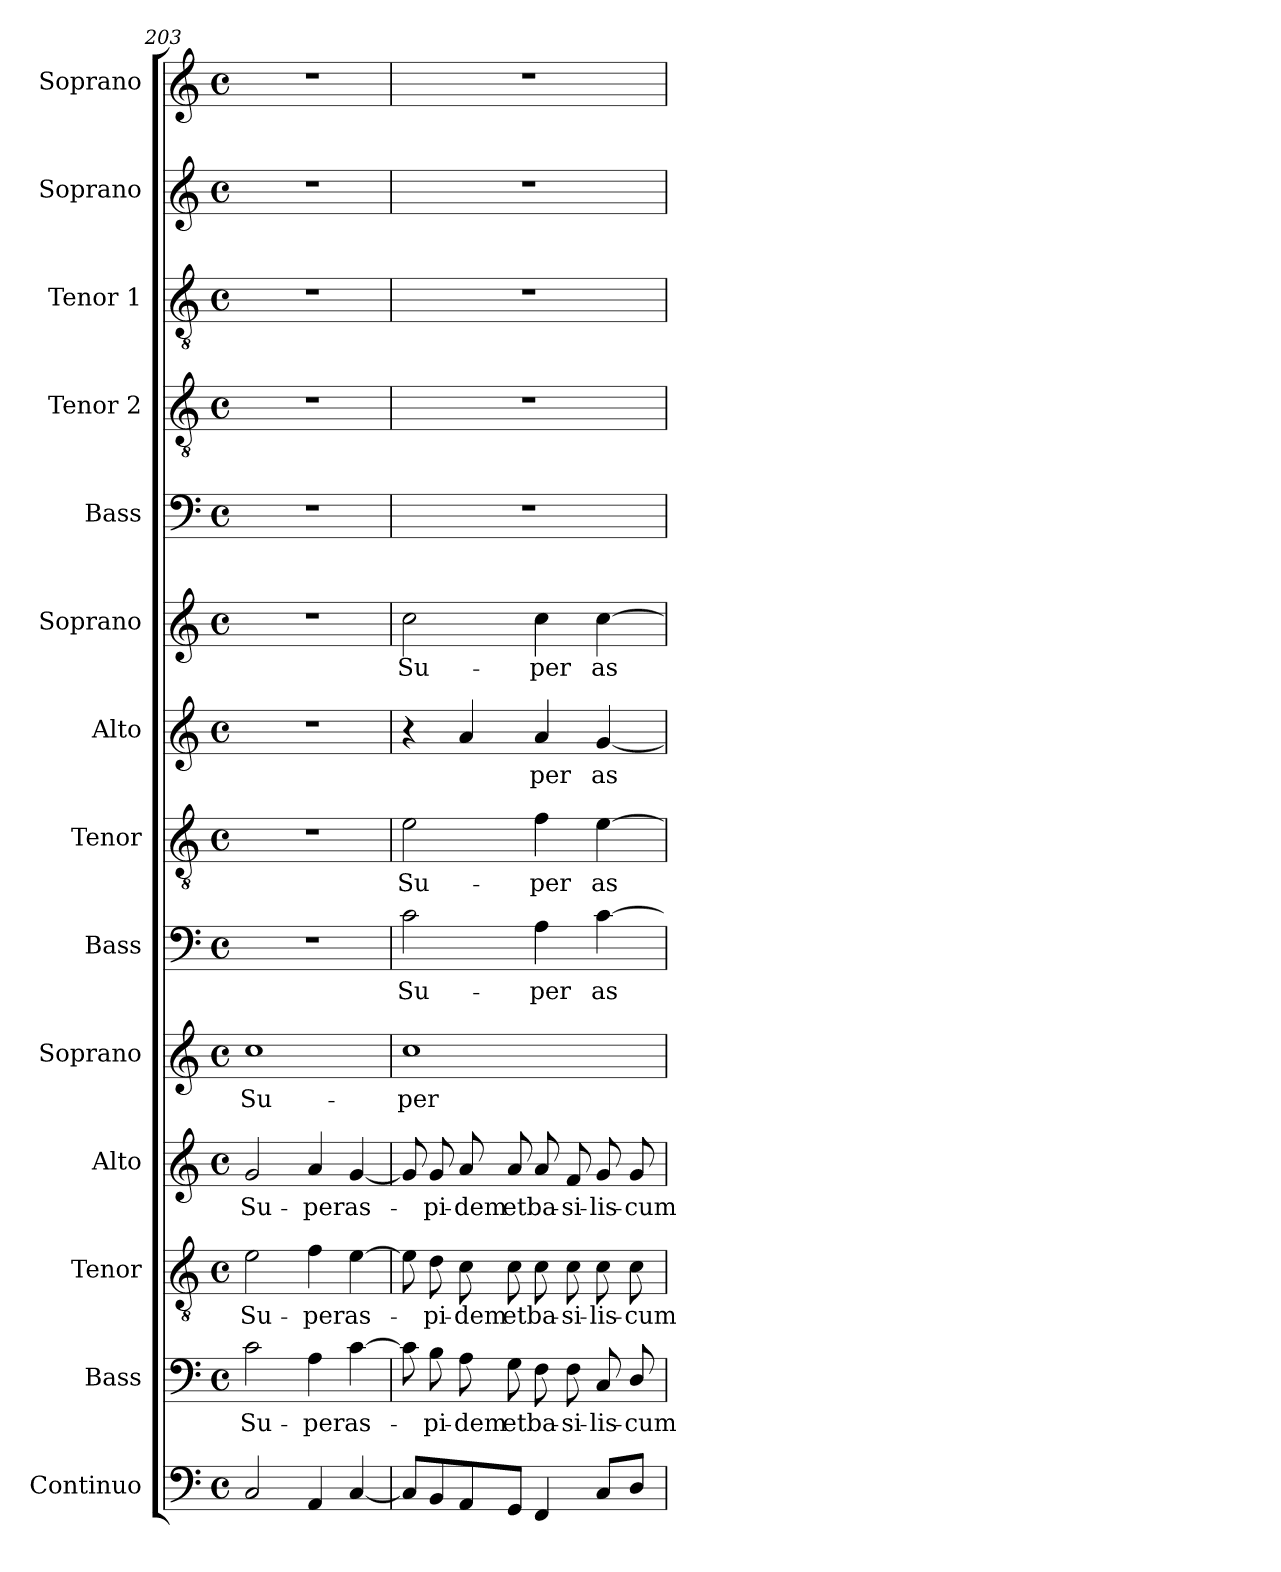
**kern	**kern	**text	**kern	**text	**kern	**text	**kern	**text	**kern	**text	**kern	**text	**kern	**text	**kern	**text	**kern	**kern	**kern	**kern	**kern
*part14	*part13	*part13	*part12	*part12	*part11	*part11	*part10	*part10	*part9	*part9	*part8	*part8	*part7	*part7	*part6	*part6	*part5	*part4	*part3	*part2	*part1
*staff14	*staff13	*staff13	*staff12	*staff12	*staff11	*staff11	*staff10	*staff10	*staff9	*staff9	*staff8	*staff8	*staff7	*staff7	*staff6	*staff6	*staff5	*staff4	*staff3	*staff2	*staff1
*I"Continuo	*I"Bass	*	*I"Tenor	*	*I"Alto	*	*I"Soprano	*	*I"Bass	*	*I"Tenor	*	*I"Alto	*	*I"Soprano	*	*I"Bass	*I"Tenor 2	*I"Tenor 1	*I"Soprano	*I"Soprano
*I'Cont.	*I'B.	*	*I'T.	*	*I'A.	*	*I'S.	*	*I'B.	*	*I'T.	*	*I'A.	*	*I'S.	*	*I'B.	*I'T2.	*I'T1.	*I'S.	*I'S.
!!LO:PB:g=z
*clefF4	*clefF4	*	*clefGv2	*	*clefG2	*	*clefG2	*	*clefF4	*	*clefGv2	*	*clefG2	*	*clefG2	*	*clefF4	*clefGv2	*clefGv2	*clefG2	*clefG2
*	*	*	*ITrd7c12	*	*	*	*	*	*	*	*ITrd7c12	*	*	*	*	*	*	*ITrd7c12	*ITrd7c12	*	*
*k[]	*k[]	*	*k[]	*	*k[]	*	*k[]	*	*k[]	*	*k[]	*	*k[]	*	*k[]	*	*k[]	*k[]	*k[]	*k[]	*k[]
*C:	*C:	*	*C:	*	*C:	*	*C:	*	*C:	*	*C:	*	*C:	*	*C:	*	*C:	*C:	*C:	*C:	*C:
*M4/4	*M4/4	*	*M4/4	*	*M4/4	*	*M4/4	*	*M4/4	*	*M4/4	*	*M4/4	*	*M4/4	*	*M4/4	*M4/4	*M4/4	*M4/4	*M4/4
*met(c)	*met(c)	*	*met(c)	*	*met(c)	*	*met(c)	*	*met(c)	*	*met(c)	*	*met(c)	*	*met(c)	*	*met(c)	*met(c)	*met(c)	*met(c)	*met(c)
=203	=203	=203	=203	=203	=203	=203	=203	=203	=203	=203	=203	=203	=203	=203	=203	=203	=203	=203	=203	=203	=203
!	!	!LO:LY:b:color=#000000	!	!	!	!	!	!	!	!	!	!	!	!	!	!	!	!	!	!	!
!	!	!	!	!LO:LY:b:color=#000000	!	!	!	!	!	!	!	!	!	!	!	!	!	!	!	!	!
!	!	!	!	!	!	!LO:LY:b:color=#000000	!	!	!	!	!	!	!	!	!	!	!	!	!	!	!
!	!	!	!	!	!	!	!	!LO:LY:b:color=#000000	!	!	!	!	!	!	!	!	!	!	!	!	!
2Ci/	2ci\	Su-	2Ei\	Su-	2gi/	Su-	1cci	Su-	1r	.	1r	.	1r	.	1r	.	1r	1r	1r	1r	1r
!	!	!LO:LY:b:color=#000000	!	!	!	!	!	!	!	!	!	!	!	!	!	!	!	!	!	!	!
!	!	!	!	!LO:LY:b:color=#000000	!	!	!	!	!	!	!	!	!	!	!	!	!	!	!	!	!
!	!	!	!	!	!	!LO:LY:b:color=#000000	!	!	!	!	!	!	!	!	!	!	!	!	!	!	!
4AAi/	4Ai\	-per	4Fi\	-per	4ai/	-per	.	.	.	.	.	.	.	.	.	.	.	.	.	.	.
!	!	!LO:LY:b:color=#000000	!	!	!	!	!	!	!	!	!	!	!	!	!	!	!	!	!	!	!
!	!	!	!	!LO:LY:b:color=#000000	!	!	!	!	!	!	!	!	!	!	!	!	!	!	!	!	!
!	!	!	!	!	!	!LO:LY:b:color=#000000	!	!	!	!	!	!	!	!	!	!	!	!	!	!	!
[4Ci/	[4ci\	as-	[4Ei\	as-	[4gi/	as-	.	.	.	.	.	.	.	.	.	.	.	.	.	.	.
=204	=204	=204	=204	=204	=204	=204	=204	=204	=204	=204	=204	=204	=204	=204	=204	=204	=204	=204	=204	=204	=204
!	!	!	!	!	!	!	!	!LO:LY:b:color=#000000	!	!	!	!	!	!	!	!	!	!	!	!	!
!	!	!	!	!	!	!	!	!	!	!LO:LY:b:color=#000000	!	!	!	!	!	!	!	!	!	!	!
!	!	!	!	!	!	!	!	!	!	!	!	!LO:LY:b:color=#000000	!	!	!	!	!	!	!	!	!
!	!	!	!	!	!	!	!	!	!	!	!	!	!	!LO:LY:b:color=#000000	!	!	!	!	!	!	!
!	!	!	!	!	!	!	!	!	!	!	!	!	!	!	!	!LO:LY:b:color=#000000	!	!	!	!	!
8Ci/L]	8ci\]	.	8Ei\]	.	8gi/]	.	1cci	-per	2ci\	Su-	2Ei\	Su-	4r	Su-	2cci\	Su-	1r	1r	1r	1r	1r
!	!	!LO:LY:b:color=#000000	!	!	!	!	!	!	!	!	!	!	!	!	!	!	!	!	!	!	!
!	!	!	!	!LO:LY:b:color=#000000	!	!	!	!	!	!	!	!	!	!	!	!	!	!	!	!	!
!	!	!	!	!	!	!LO:LY:b:color=#000000	!	!	!	!	!	!	!	!	!	!	!	!	!	!	!
8BBi/	8Bi\	-pi-	8Di\	-pi-	8gi/	-pi-	.	.	.	.	.	.	.	.	.	.	.	.	.	.	.
!	!	!LO:LY:b:color=#000000	!	!	!	!	!	!	!	!	!	!	!	!	!	!	!	!	!	!	!
!	!	!	!	!LO:LY:b:color=#000000	!	!	!	!	!	!	!	!	!	!	!	!	!	!	!	!	!
!	!	!	!	!	!	!LO:LY:b:color=#000000	!	!	!	!	!	!	!	!	!	!	!	!	!	!	!
8AAi/	8Ai\	-dem	8Ci\	-dem	8ai/	-dem	.	.	.	.	.	.	4ai/	.	.	.	.	.	.	.	.
!	!	!LO:LY:b:color=#000000	!	!	!	!	!	!	!	!	!	!	!	!	!	!	!	!	!	!	!
!	!	!	!	!LO:LY:b:color=#000000	!	!	!	!	!	!	!	!	!	!	!	!	!	!	!	!	!
!	!	!	!	!	!	!LO:LY:b:color=#000000	!	!	!	!	!	!	!	!	!	!	!	!	!	!	!
8GGi/J	8Gi\	et	8Ci\	et	8ai/	et	.	.	.	.	.	.	.	.	.	.	.	.	.	.	.
!	!	!LO:LY:b:color=#000000	!	!	!	!	!	!	!	!	!	!	!	!	!	!	!	!	!	!	!
!	!	!	!	!LO:LY:b:color=#000000	!	!	!	!	!	!	!	!	!	!	!	!	!	!	!	!	!
!	!	!	!	!	!	!LO:LY:b:color=#000000	!	!	!	!	!	!	!	!	!	!	!	!	!	!	!
!	!	!	!	!	!	!	!	!	!	!LO:LY:b:color=#000000	!	!	!	!	!	!	!	!	!	!	!
!	!	!	!	!	!	!	!	!	!	!	!	!LO:LY:b:color=#000000	!	!	!	!	!	!	!	!	!
!	!	!	!	!	!	!	!	!	!	!	!	!	!	!LO:LY:b:color=#000000	!	!	!	!	!	!	!
!	!	!	!	!	!	!	!	!	!	!	!	!	!	!	!	!LO:LY:b:color=#000000	!	!	!	!	!
4FFi/	8Fi\	ba-	8Ci\	ba-	8ai/	ba-	.	.	4Ai\	-per	4Fi\	-per	4ai/	-per	4cci\	-per	.	.	.	.	.
!	!	!LO:LY:b:color=#000000	!	!	!	!	!	!	!	!	!	!	!	!	!	!	!	!	!	!	!
!	!	!	!	!LO:LY:b:color=#000000	!	!	!	!	!	!	!	!	!	!	!	!	!	!	!	!	!
!	!	!	!	!	!	!LO:LY:b:color=#000000	!	!	!	!	!	!	!	!	!	!	!	!	!	!	!
.	8Fi\	-si-	8Ci\	-si-	8fi/	-si-	.	.	.	.	.	.	.	.	.	.	.	.	.	.	.
!	!	!LO:LY:b:color=#000000	!	!	!	!	!	!	!	!	!	!	!	!	!	!	!	!	!	!	!
!	!	!	!	!LO:LY:b:color=#000000	!	!	!	!	!	!	!	!	!	!	!	!	!	!	!	!	!
!	!	!	!	!	!	!LO:LY:b:color=#000000	!	!	!	!	!	!	!	!	!	!	!	!	!	!	!
!	!	!	!	!	!	!	!	!	!	!LO:LY:b:color=#000000	!	!	!	!	!	!	!	!	!	!	!
!	!	!	!	!	!	!	!	!	!	!	!	!LO:LY:b:color=#000000	!	!	!	!	!	!	!	!	!
!	!	!	!	!	!	!	!	!	!	!	!	!	!	!LO:LY:b:color=#000000	!	!	!	!	!	!	!
!	!	!	!	!	!	!	!	!	!	!	!	!	!	!	!	!LO:LY:b:color=#000000	!	!	!	!	!
8Ci/L	8Ci/	-lis-	8Ci\	-lis-	8gi/	-lis-	.	.	[4ci\	as-	[4Ei\	as-	[4gi/	as-	[4cci\	as-	.	.	.	.	.
!	!	!LO:LY:b:color=#000000	!	!	!	!	!	!	!	!	!	!	!	!	!	!	!	!	!	!	!
!	!	!	!	!LO:LY:b:color=#000000	!	!	!	!	!	!	!	!	!	!	!	!	!	!	!	!	!
!	!	!	!	!	!	!LO:LY:b:color=#000000	!	!	!	!	!	!	!	!	!	!	!	!	!	!	!
8Di/J	8Di/	-cum	8Ci\	-cum	8gi/	-cum	.	.	.	.	.	.	.	.	.	.	.	.	.	.	.
=	=	=	=	=	=	=	=	=	=	=	=	=	=	=	=	=	=	=	=	=	=
*-	*-	*-	*-	*-	*-	*-	*-	*-	*-	*-	*-	*-	*-	*-	*-	*-	*-	*-	*-	*-	*-
